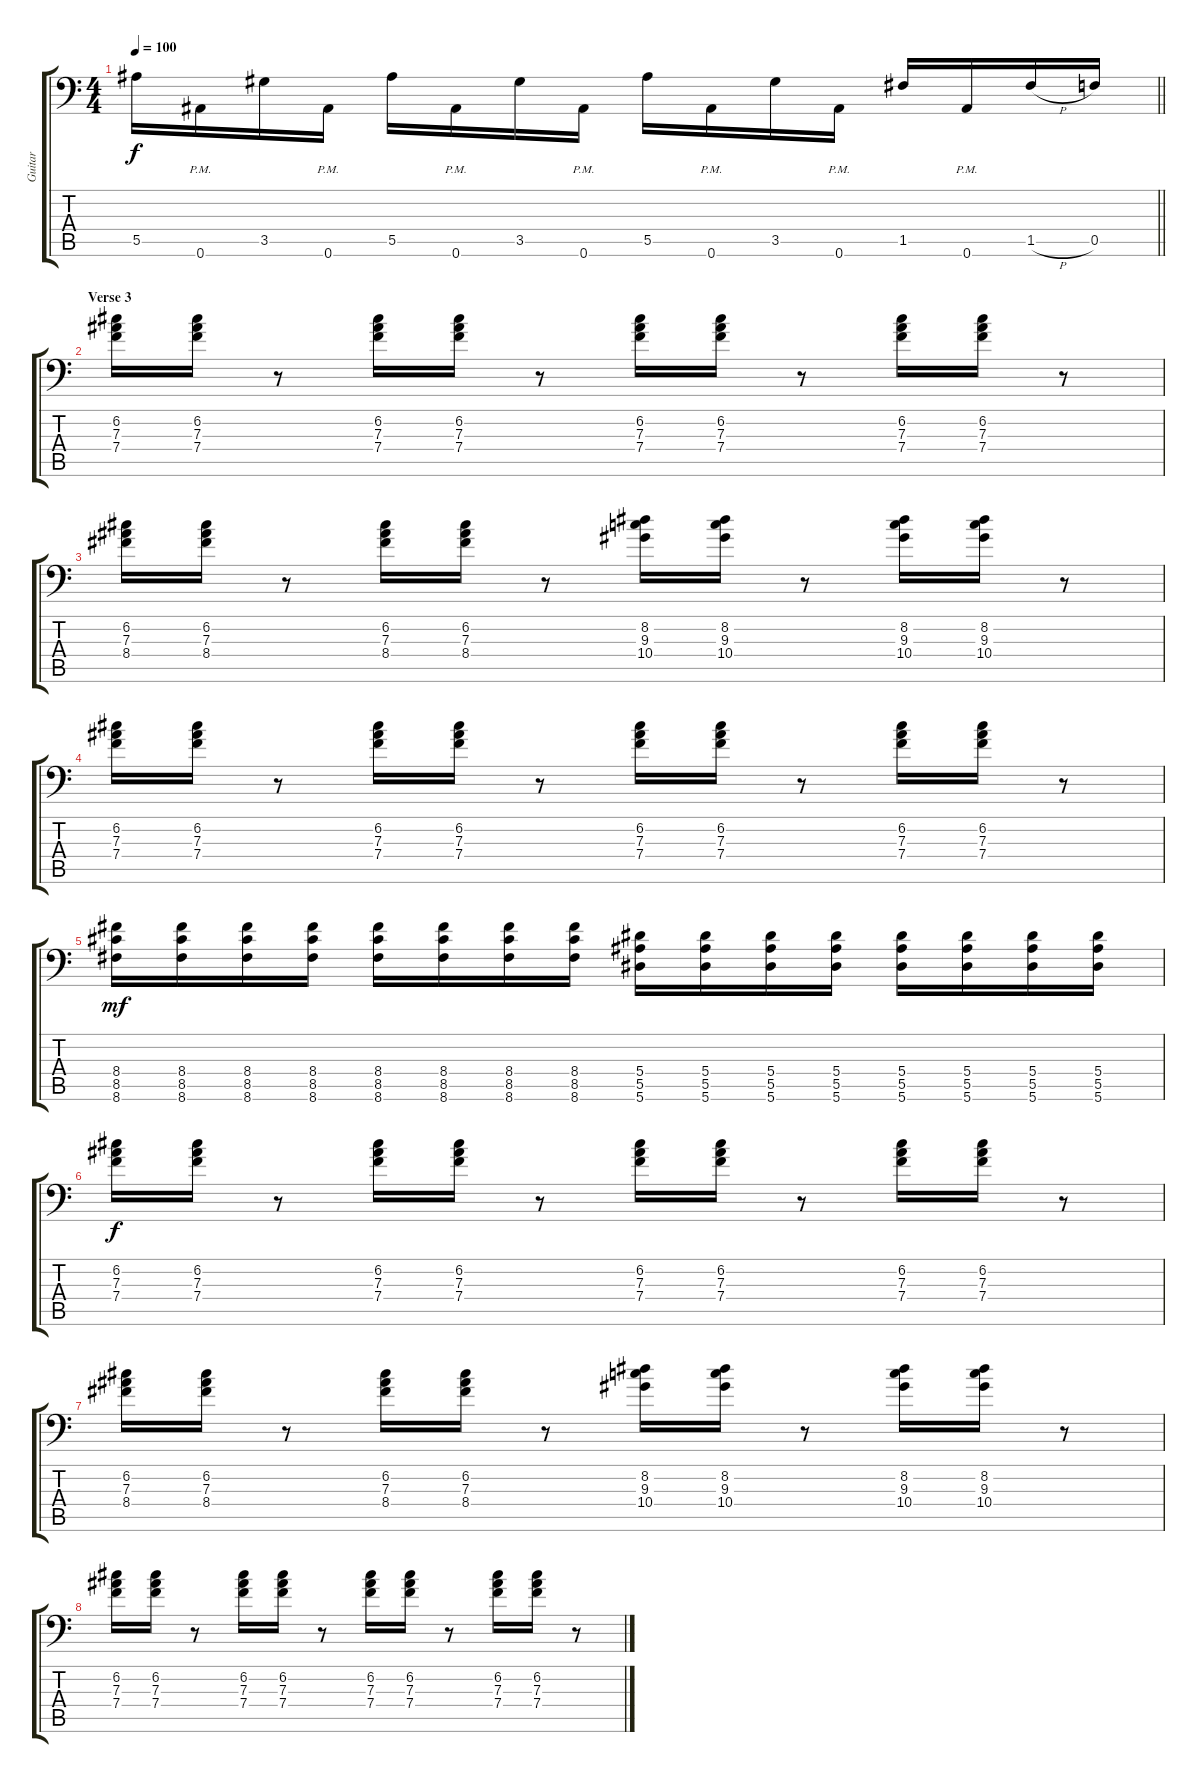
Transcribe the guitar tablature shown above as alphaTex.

\track ("Guitar" "Guitar") {instrument distortionguitar}
\staff {score tabs}
\tuning (C4 G3 Eb3 Bb2 F2 Bb1) {hide}
\ts (4 4)
\tempo 100
\clef f4
\barLineRight lightlight
\ks c
5.5.16{dy f} 0.6{pm}.16 3.5.16 0.6{pm}.16 5.5.16 0.6{pm}.16 3.5.16 0.6{pm}.16 5.5.16 0.6{pm}.16 3.5.16 0.6{pm}.16 1.5.16 0.6{pm}.16 1.5{h}.16 0.5.16 |
\section ("" "Verse 3")
(6.2 7.3 7.4).16{volume 7 instrument overdrivenguitar} (6.2 7.3 7.4).16 r.8 (6.2 7.3 7.4).16 (6.2 7.3 7.4).16 r.8 (6.2 7.3 7.4).16 (6.2 7.3 7.4).16 r.8 (6.2 7.3 7.4).16 (6.2 7.3 7.4).16 r.8 |
(6.2 7.3 8.4).16 (6.2 7.3 8.4).16 r.8 (6.2 7.3 8.4).16 (6.2 7.3 8.4).16 r.8 (8.2 9.3 10.4).16 (8.2 9.3 10.4).16 r.8 (8.2 9.3 10.4).16 (8.2 9.3 10.4).16 r.8 |
(6.2 7.3 7.4).16 (6.2 7.3 7.4).16 r.8 (6.2 7.3 7.4).16 (6.2 7.3 7.4).16 r.8 (6.2 7.3 7.4).16 (6.2 7.3 7.4).16 r.8 (6.2 7.3 7.4).16 (6.2 7.3 7.4).16 r.8 |
(8.4 8.5 8.6).16{dy mf volume 13 instrument distortionguitar} (8.4 8.5 8.6).16 (8.4 8.5 8.6).16 (8.4 8.5 8.6).16 (8.4 8.5 8.6).16 (8.4 8.5 8.6).16 (8.4 8.5 8.6).16 (8.4 8.5 8.6).16 (5.4 5.5 5.6).16 (5.4 5.5 5.6).16 (5.4 5.5 5.6).16 (5.4 5.5 5.6).16 (5.4 5.5 5.6).16 (5.4 5.5 5.6).16 (5.4 5.5 5.6).16 (5.4 5.5 5.6).16 |
(6.2 7.3 7.4).16{dy f volume 7 instrument overdrivenguitar} (6.2 7.3 7.4).16 r.8 (6.2 7.3 7.4).16 (6.2 7.3 7.4).16 r.8 (6.2 7.3 7.4).16 (6.2 7.3 7.4).16 r.8 (6.2 7.3 7.4).16 (6.2 7.3 7.4).16 r.8 |
(6.2 7.3 8.4).16 (6.2 7.3 8.4).16 r.8 (6.2 7.3 8.4).16 (6.2 7.3 8.4).16 r.8 (8.2 9.3 10.4).16 (8.2 9.3 10.4).16 r.8 (8.2 9.3 10.4).16 (8.2 9.3 10.4).16 r.8 |
(6.2 7.3 7.4).16 (6.2 7.3 7.4).16 r.8 (6.2 7.3 7.4).16 (6.2 7.3 7.4).16 r.8 (6.2 7.3 7.4).16 (6.2 7.3 7.4).16 r.8 (6.2 7.3 7.4).16 (6.2 7.3 7.4).16 r.8
